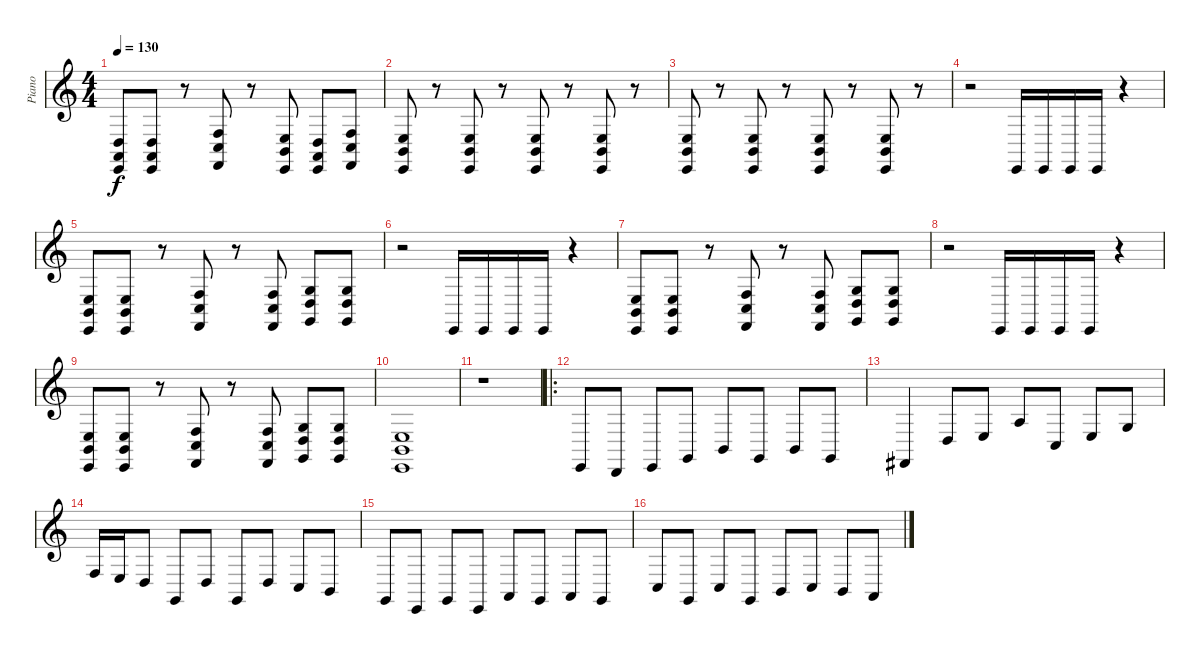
\track ("Piano" "Piano") {instrument acousticgrandpiano}
\staff {score}
\tuning (D4 A3 F3 C3 G2 D2) {hide}
\ts (4 4)
\tempo 130
\clef g2
\ks c
(2.4 2.5 2.6).8{dy f} (2.4 2.5 2.6).8 r.8 (5.4 5.5 3.6).8 r.8 (4.4 4.5 2.6).8 (2.4 2.5 2.6).8 (5.4 5.5 3.6).8 |
(4.4 4.5 2.6).8 r.8 (4.4 4.5 2.6).8 r.8 (4.4 4.5 2.6).8 r.8 (4.4 4.5 2.6).8 r.8 |
(4.4 4.5 2.6).8 r.8 (4.4 4.5 2.6).8 r.8 (4.4 4.5 2.6).8 r.8 (4.4 4.5 2.6).8 r.8 |
r.2 2.6.16 2.6.16 2.6.16 2.6.16 r.4 |
(4.4 4.5 2.6).8 (4.4 4.5 2.6).8 r.8 (5.4 5.5 3.6).8 r.8 (5.4 5.5 3.6).8 (2.3 2.4 0.5).8 (2.3 2.4 0.5).8 |
r.2 2.6.16 2.6.16 2.6.16 2.6.16 r.4 |
(4.4 4.5 2.6).8 (4.4 4.5 2.6).8 r.8 (5.4 5.5 3.6).8 r.8 (5.4 5.5 3.6).8 (2.3 2.4 0.5).8 (2.3 2.4 0.5).8 |
r.2 2.6.16 2.6.16 2.6.16 2.6.16 r.4 |
(4.4 4.5 2.6).8 (4.4 4.5 2.6).8 r.8 (5.4 5.5 3.6).8 r.8 (5.4 5.5 3.6).8 (2.3 2.4 0.5).8 (2.3 2.4 0.5).8 |
(4.4 4.5 2.6).1 |
r.1 |
\ro
2.6.8 0.6.8 2.6.8 0.5.8 4.5.8 0.5.8 4.5.8 0.5.8 |
4.6.4 2.4.8 4.4.8 0.2.8 0.4.8 4.4.8 2.3.8 |
0.3.16 4.4.16 2.4.8 0.5.8 2.4.8 0.5.8 2.4.8 0.4.8 4.5.8 |
0.5.8 2.6.8 0.5.8 2.6.8 2.5.8 0.5.8 2.5.8 0.5.8 |
0.4.8 0.5.8 0.4.8 0.5.8 4.5.8 0.4.8 4.5.8 2.5.8
